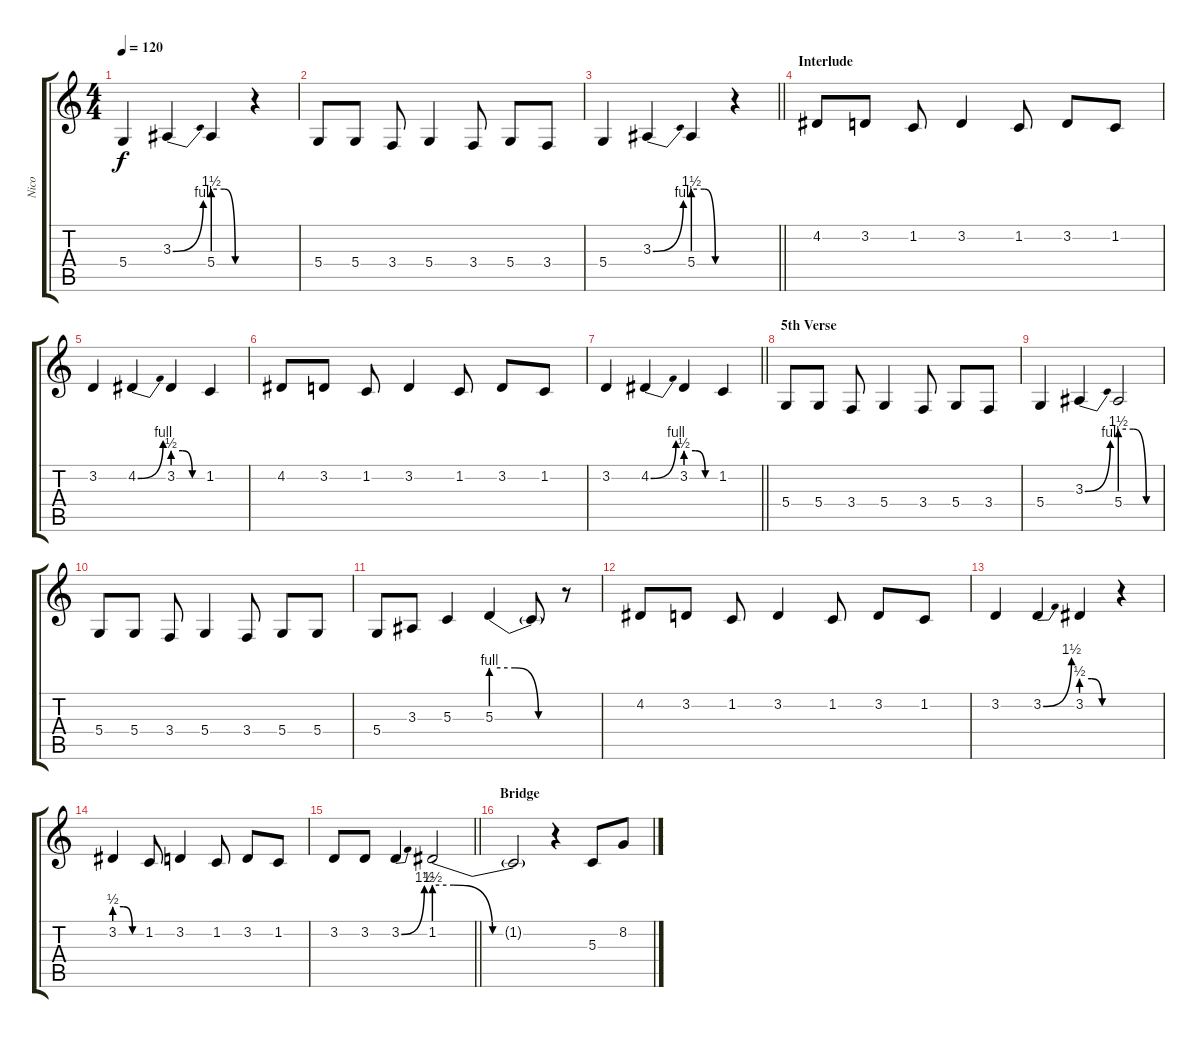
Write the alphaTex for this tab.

\track ("Nico" "Nico") {instrument altosax}
\staff {score tabs}
\tuning (E4 B3 G3 D3 A2 E2) {hide}
\ts (4 4)
\tempo 120
\clef g2
\ks c
5.4.4{dy f} 3.3{be (bend 0 0 60 4)}.4 5.4{be (custom 0 6 20 6 40 0 60 0)}.4 r.4 |
5.4.8 5.4.8 3.4.8 5.4.4 3.4.8 5.4.8 3.4.8 |
\barLineRight lightlight
5.4.4 3.3{be (bend 0 0 60 4)}.4 5.4{be (custom 0 6 20 6 40 0 60 0)}.4 r.4 |
\section ("" "Interlude")
4.2.8 3.2.8 1.2.8 3.2.4 1.2.8 3.2.8 1.2.8 |
3.2.4 4.2{be (bend 0 0 60 4)}.4 3.2{be (custom 0 2 20 2 40 0 60 0)}.4 1.2.4 |
4.2.8 3.2.8 1.2.8 3.2.4 1.2.8 3.2.8 1.2.8 |
\barLineRight lightlight
3.2.4 4.2{be (bend 0 0 60 4)}.4 3.2{be (custom 0 2 20 2 40 0 60 0)}.4 1.2.4 |
\section ("" "5th Verse")
5.4.8 5.4.8 3.4.8 5.4.4 3.4.8 5.4.8 3.4.8 |
5.4.4 3.3{be (bend 0 0 60 4)}.4 5.4{be (custom 0 6 20 6 40 0 60 0)}.2 |
5.4.8 5.4.8 3.4.8 5.4.4 3.4.8 5.4.8 5.4.8 |
5.4.8 3.3.8 5.3.4 5.3{be (custom 0 4 20 4 40 0 60 0)}.4 5.3{t}.8 r.8 |
4.2.8 3.2.8 1.2.8 3.2.4 1.2.8 3.2.8 1.2.8 |
3.2.4 3.2{be (bend 0 0 60 6)}.4 3.2{be (custom 0 2 20 2 40 0 60 0)}.4 r.4 |
3.2{be (custom 0 2 20 2 40 0 60 0)}.4 1.2.8 3.2.4 1.2.8 3.2.8 1.2.8 |
\barLineRight lightlight
3.2.8 3.2.8 3.2{be (bend 0 0 60 6)}.4 1.2{be (custom 0 6 10 6 30 0 60 0)}.2 |
\section ("" "Bridge")
1.2{t}.2 r.4 5.3.8 8.2.8
